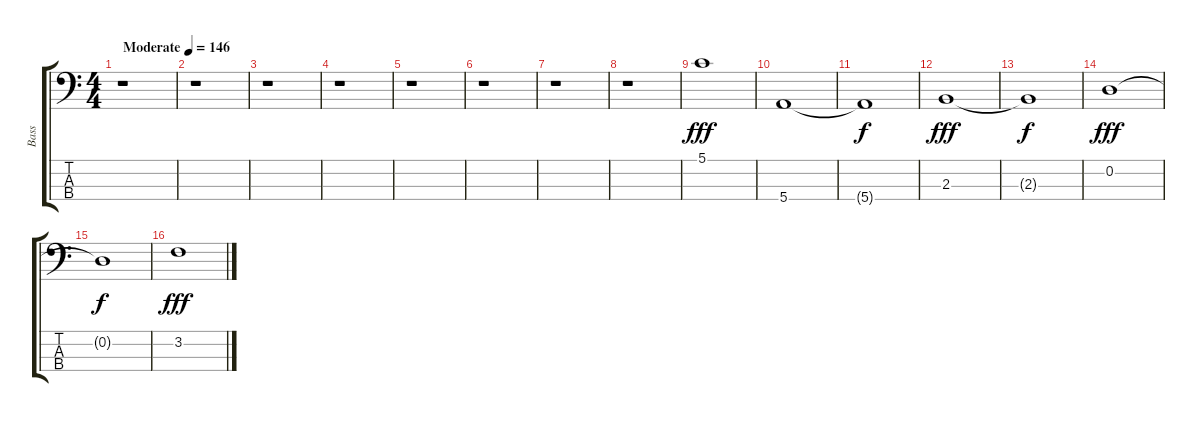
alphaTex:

\track ("Bass" "Bass") {instrument electricbassfinger}
\staff {score tabs}
\tuning (G2 D2 A1 E1) {hide}
\ts (4 4)
\tempo (146 "Moderate")
\clef f4
\ks c
r.1{dy fff instrument electricbassfinger} |
r.1 |
r.1 |
r.1 |
r.1 |
r.1 |
r.1 |
r.1 |
5.1.1 |
5.4.1 |
5.4{t}.1{dy f} |
2.3.1{dy fff} |
2.3{t}.1{dy f} |
0.2.1{dy fff} |
0.2{t}.1{dy f} |
3.2.1{dy fff}
